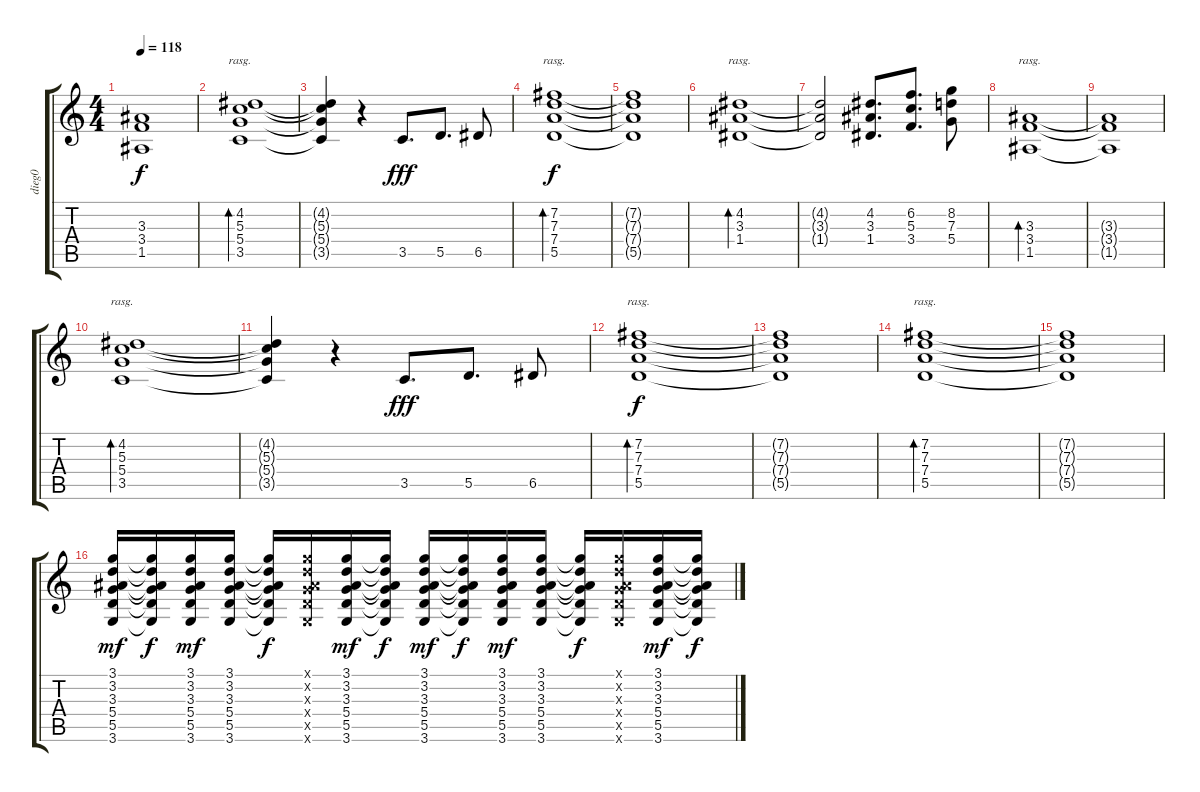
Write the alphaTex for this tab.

\track ("dieg0" "dieg0") {instrument electricguitarclean}
\staff {score tabs}
\tuning (E4 B3 G3 D3 A2 E2) {hide}
\ts (4 4)
\tempo 118
\clef g2
\ks c
(3.3{t} 3.4{t} 1.5{t}).1{dy f} |
(4.2 5.3 5.4 3.5).1{bd 240 rasg ii} |
(4.2{t} 5.3{t} 5.4{t} 3.5{t}).4 r.4 3.5.8{d dy fff} 5.5.8{d} 6.5.8 |
(7.2 7.3 7.4 5.5).1{bd 240 rasg ii dy f} |
(7.2{t} 7.3{t} 7.4{t} 5.5{t}).1 |
(4.2 3.3 1.4).1{bd 240 rasg ii} |
(4.2{t} 3.3{t} 1.4{t}).2 (4.2 3.3 1.4).8{d} (6.2 5.3 3.4).8{d} (8.2 7.3 5.4).8 |
(3.3 3.4 1.5).1{bd 240 rasg ii} |
(3.3{t} 3.4{t} 1.5{t}).1 |
(4.2 5.3 5.4 3.5).1{bd 240 rasg ii} |
(4.2{t} 5.3{t} 5.4{t} 3.5{t}).4 r.4 3.5.8{d dy fff} 5.5.8{d} 6.5.8 |
(7.2 7.3 7.4 5.5).1{bd 240 rasg ii dy f} |
(7.2{t} 7.3{t} 7.4{t} 5.5{t}).1 |
(7.2 7.3 7.4 5.5).1{bd 240 rasg ii} |
(7.2{t} 7.3{t} 7.4{t} 5.5{t}).1 |
(3.1 3.2 3.3 5.4 5.5 3.6).16{dy mf} (3.1{t} 3.2{t} 3.3{t} 5.4{t} 5.5{t} 3.6{t}).16{dy f} (3.1 3.2 3.3 5.4 5.5 3.6).16{dy mf} (3.1 3.2 3.3 5.4 5.5 3.6).16 (3.1{t} 3.2{t} 3.3{t} 5.4{t} 5.5{t} 3.6{t}).16{dy f} (3.1{x} 3.2{x} 3.3{x} 5.4{x} 5.5{x} 3.6{x}).16 (3.1 3.2 3.3 5.4 5.5 3.6).16{dy mf} (3.1{t} 3.2{t} 3.3{t} 5.4{t} 5.5{t} 3.6{t}).16{dy f} (3.1 3.2 3.3 5.4 5.5 3.6).16{dy mf} (3.1{t} 3.2{t} 3.3{t} 5.4{t} 5.5{t} 3.6{t}).16{dy f} (3.1 3.2 3.3 5.4 5.5 3.6).16{dy mf} (3.1 3.2 3.3 5.4 5.5 3.6).16 (3.1{t} 3.2{t} 3.3{t} 5.4{t} 5.5{t} 3.6{t}).16{dy f} (3.1{x} 3.2{x} 3.3{x} 5.4{x} 5.5{x} 3.6{x}).16 (3.1 3.2 3.3 5.4 5.5 3.6).16{dy mf} (3.1{t} 3.2{t} 3.3{t} 5.4{t} 5.5{t} 3.6{t}).16{dy f}
